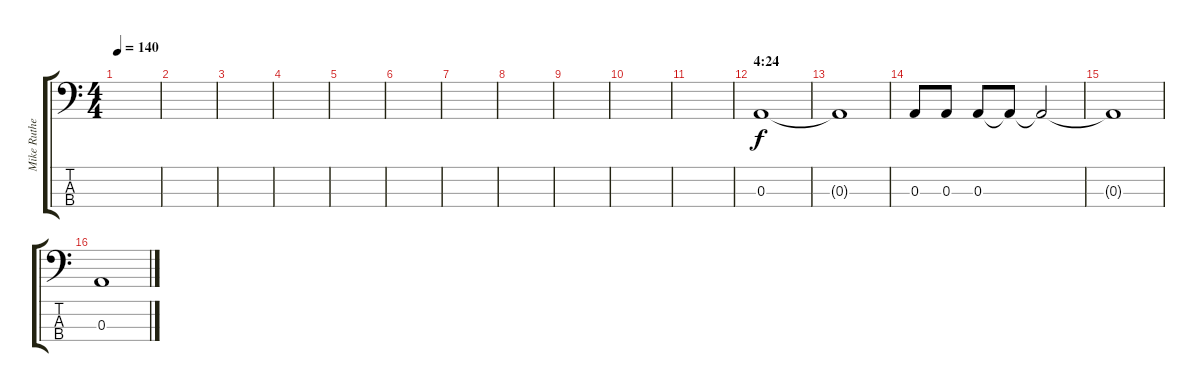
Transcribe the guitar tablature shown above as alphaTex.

\track ("Mike Rutherford (bass pedal)" "Mike Ruthe") {instrument fretlessbass}
\staff {score tabs}
\tuning (G2 D2 A1 E1) {hide}
\ts (4 4)
\tempo 140
\clef f4
\ks c
|
|
|
|
|
|
|
|
|
|
|
\section ("" "4:24")
0.3.1 |
0.3{t}.1 |
0.3.8 0.3.8 0.3.8 0.3{t}.8 0.3{t}.2 |
0.3{t}.1 |
0.3.1
